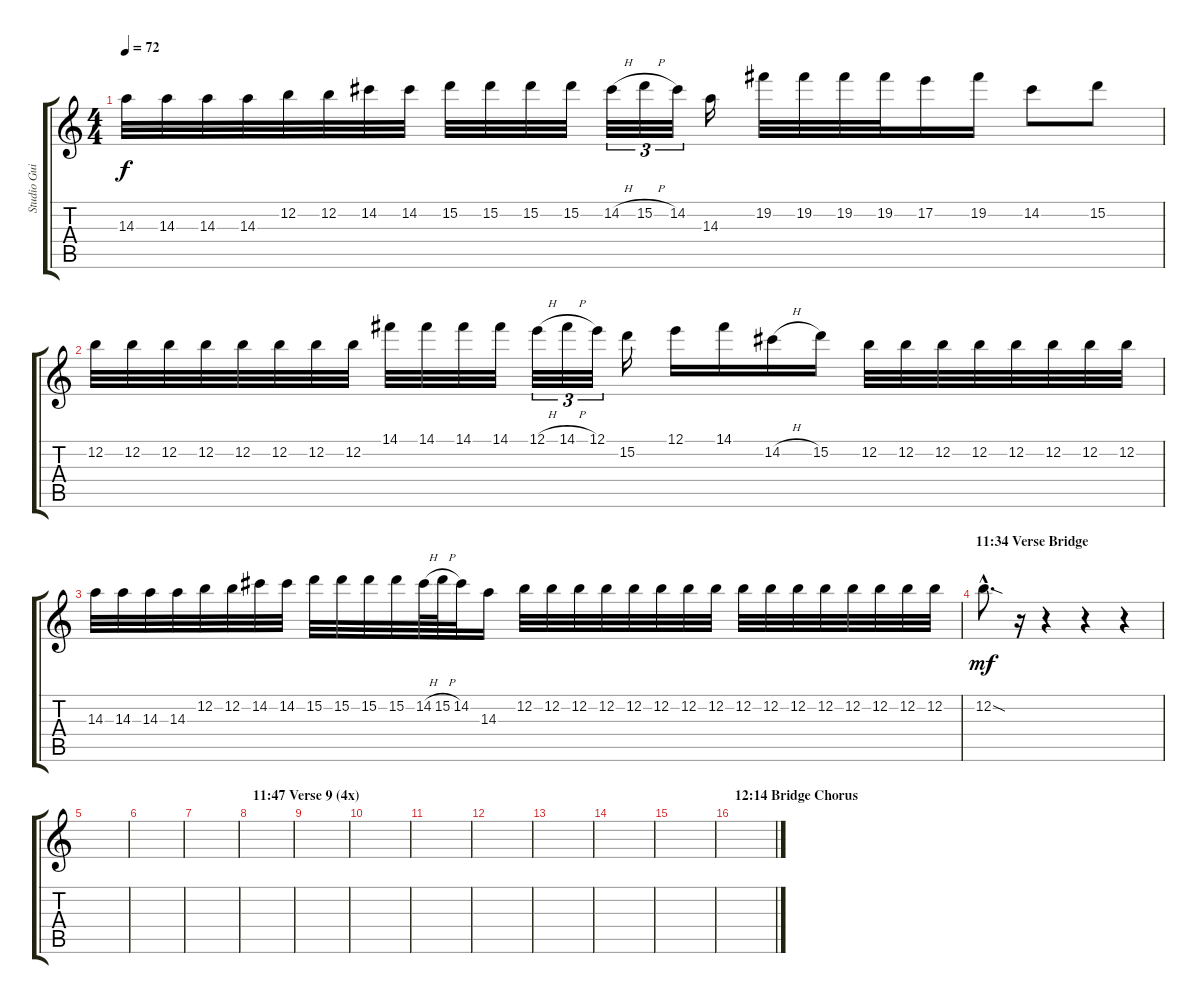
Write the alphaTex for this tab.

\track ("Studio Guitar" "Studio Gui") {instrument overdrivenguitar}
\staff {score tabs}
\tuning (E4 B3 G3 D3 A2 E2) {hide}
\ts (4 4)
\tempo 72
\clef g2
\ks c
14.3.32{dy f} 14.3.32 14.3.32 14.3.32 12.2.32 12.2.32 14.2.32 14.2.32 15.2.32 15.2.32 15.2.32 15.2.32 14.2{h}.32{tu (3 2)} 15.2{h}.32{tu (3 2)} 14.2.32{tu (3 2)} 14.3.16 19.2.32 19.2.32 19.2.32 19.2.32 17.2.16 19.2.16 14.2.8 15.2.8 |
12.2.32 12.2.32 12.2.32 12.2.32 12.2.32 12.2.32 12.2.32 12.2.32 14.1.32 14.1.32 14.1.32 14.1.32 12.1{h}.32{tu (3 2)} 14.1{h}.32{tu (3 2)} 12.1.32{tu (3 2)} 15.2.16 12.1.16 14.1.16 14.2{h}.16 15.2.16 12.2.32 12.2.32 12.2.32 12.2.32 12.2.32 12.2.32 12.2.32 12.2.32 |
14.3.32 14.3.32 14.3.32 14.3.32 12.2.32 12.2.32 14.2.32 14.2.32 15.2.32 15.2.32 15.2.32 15.2.32 14.2{h}.64 15.2{h}.64 14.2.32 14.3.16 12.2.32 12.2.32 12.2.32 12.2.32 12.2.32 12.2.32 12.2.32 12.2.32 12.2.32 12.2.32 12.2.32 12.2.32 12.2.32 12.2.32 12.2.32 12.2.32 |
\section ("" "11:34 Verse Bridge")
12.2{sod hac}.8{d dy mf} r.16 r.4 r.4 r.4 |
|
|
|
\section ("" "11:47 Verse 9 (4x)")
|
|
|
|
|
|
|
|
\section ("" "12:14 Bridge Chorus")
